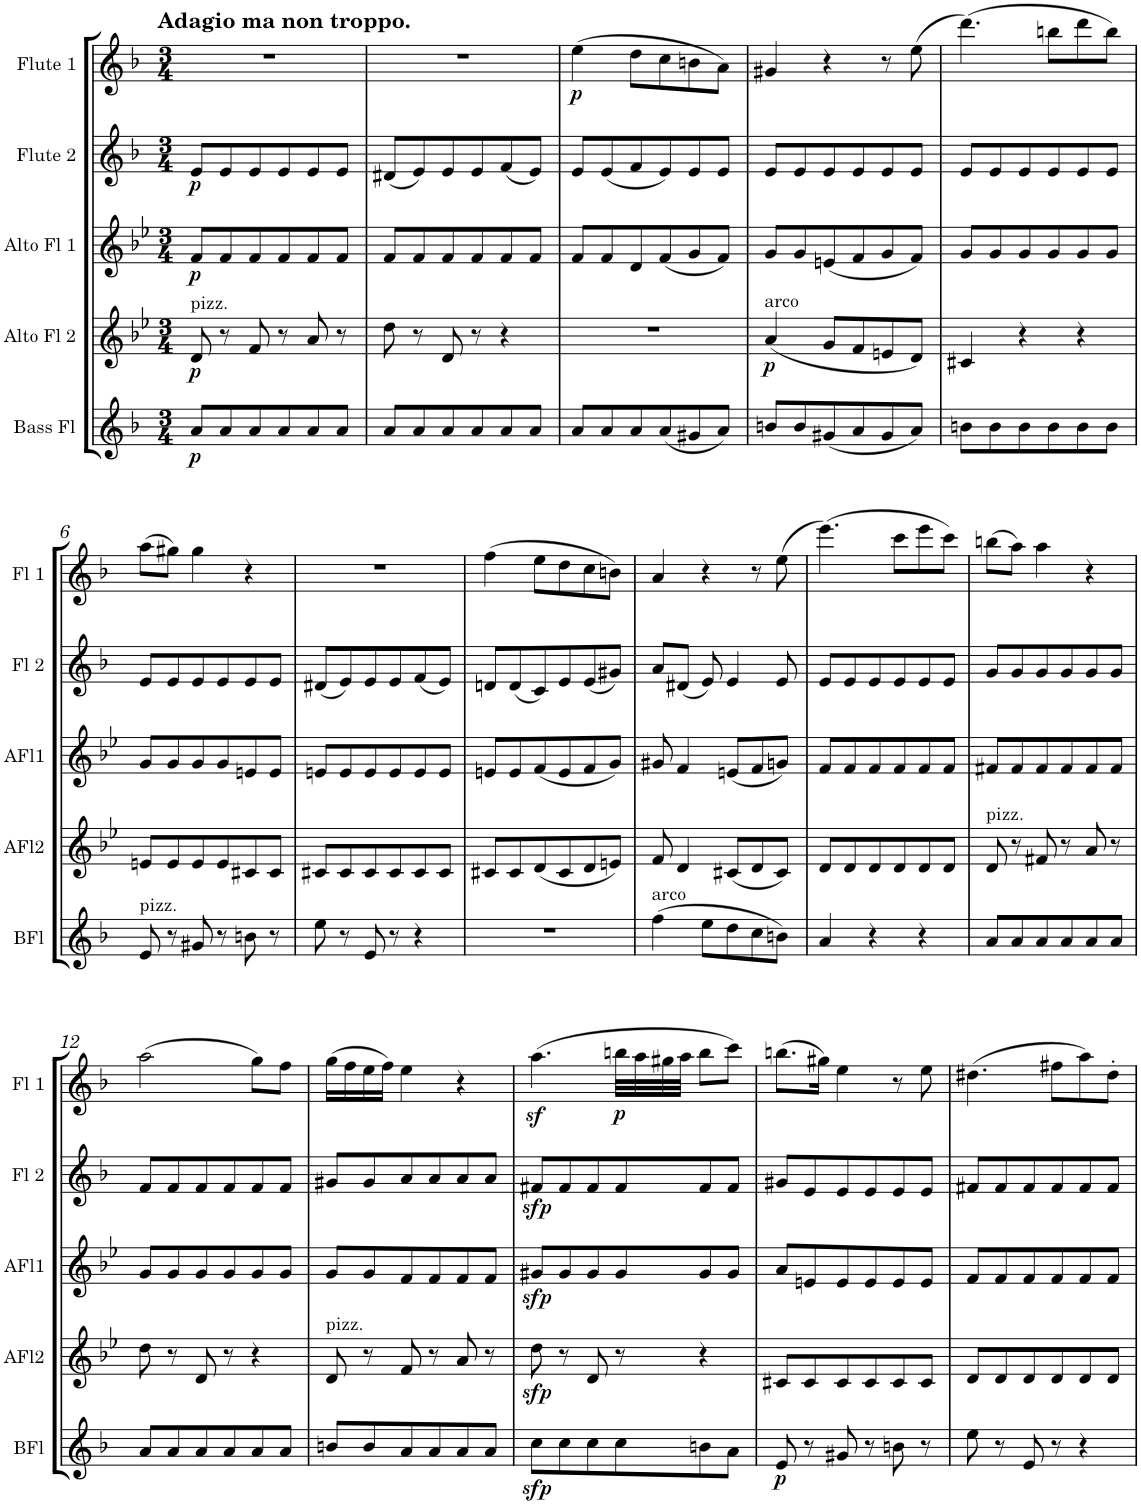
**kern	**dynam	**kern	**dynam	**kern	**dynam	**kern	**dynam	**kern	**dynam
*part5	*part5	*part4	*part4	*part3	*part3	*part2	*part2	*part1	*part1
*staff5	*staff5	*staff4	*staff4	*staff3	*staff3	*staff2	*staff2	*staff1	*staff1
*I"Bass Fl	*	*I"Alto Fl 2	*	*I"Alto Fl 1	*	*I"Flute 2	*	*I"Flute 1	*
*I'BFl	*	*I'AFl2	*	*I'AFl1	*	*I'Fl 2	*	*I'Fl 1	*
*clefG2	*	*clefG2	*	*clefG2	*	*clefG2	*	*clefG2	*
*Trd7c12	*	*Trd3c5	*	*Trd3c5	*	*	*	*	*
*k[b-]	*	*k[b-e-]	*	*k[b-e-]	*	*k[b-]	*	*k[b-]	*
*M3/4	*	*M3/4	*	*M3/4	*	*M3/4	*	*M3/4	*
=1	=1	=1	=1	=1	=1	=1	=1	=1	=1
!	!	!	!	!	!	!	!	!LO:TX:a:B:t=Adagio ma non troppo.	!
!	!	!LO:TX:a:t=pizz.	!	!	!	!	!	!	!
!	!LO:DY:b	!	!LO:DY:b	!	!LO:DY:b	!	!LO:DY:b	!	!
8a/L	p	8d/	p	8f/L	p	8e/L	p	2.r	.
8a/	.	8r	.	8f/	.	8e/	.	.	.
8a/	.	8f/	.	8f/	.	8e/	.	.	.
8a/	.	8r	.	8f/	.	8e/	.	.	.
8a/	.	8a/	.	8f/	.	8e/	.	.	.
8a/J	.	8r	.	8f/J	.	8e/J	.	.	.
=2	=2	=2	=2	=2	=2	=2	=2	=2	=2
8a/L	.	8dd\	.	8f/L	.	(8d#X/L	.	2.r	.
8a/	.	8r	.	8f/	.	8e/)	.	.	.
8a/	.	8d/	.	8f/	.	8e/	.	.	.
8a/	.	8r	.	8f/	.	8e/	.	.	.
8a/	.	4r	.	8f/	.	(8f/	.	.	.
8a/J	.	.	.	8f/J	.	8e/J)	.	.	.
=3	=3	=3	=3	=3	=3	=3	=3	=3	=3
!	!	!	!	!	!	!	!	!	!LO:DY:b
8a/L	.	2.r	.	8f/L	.	8e/L	.	(4ee\	p
8a/	.	.	.	8f/	.	(8e/	.	.	.
8a/	.	.	.	8d/	.	8f/	.	8dd\L	.
(8a/	.	.	.	(8f/	.	8e/)	.	8cc\	.
8g#X/	.	.	.	8g/	.	8e/	.	8bn\	.
8a/J)	.	.	.	8f/J)	.	8e/J	.	8a\J)	.
=4	=4	=4	=4	=4	=4	=4	=4	=4	=4
!	!	!LO:TX:a:t=arco	!	!	!	!	!	!	!
!	!	!	!LO:DY:b	!	!	!	!	!	!
8bn/L	.	(4a/	p	8g/L	.	8e/L	.	4g#X/	.
8b/	.	.	.	8g/	.	8e/	.	.	.
(8g#X/	.	8g/L	.	(8en/	.	8e/	.	4r	.
8a/	.	8f/	.	8f/	.	8e/	.	.	.
8g#/	.	8en/	.	8g/	.	8e/	.	8r	.
8a/J)	.	8d/J)	.	8f/J)	.	8e/J	.	(8ee\	.
=5	=5	=5	=5	=5	=5	=5	=5	=5	=5
8bn\L	.	4c#X/	.	8g/L	.	8e/L	.	(4.ddd\)	.
8b\	.	.	.	8g/	.	8e/	.	.	.
8b\	.	4r	.	8g/	.	8e/	.	.	.
8b\	.	.	.	8g/	.	8e/	.	8bbn\L	.
8b\	.	4r	.	8g/	.	8e/	.	8ddd\	.
8b\J	.	.	.	8g/J	.	8e/J	.	8bb\J)	.
!!LO:LB:g=z
=6	=6	=6	=6	=6	=6	=6	=6	=6	=6
!LO:TX:a:t=pizz.	!	!	!	!	!	!	!	!	!
8e/	.	8en/L	.	8g/L	.	8e/L	.	(8aa\L	.
8r	.	8e/	.	8g/	.	8e/	.	8gg#X\J)	.
8g#X/	.	8e/	.	8g/	.	8e/	.	4gg#\	.
8r	.	8e/	.	8g/	.	8e/	.	.	.
8bn\	.	8c#X/	.	8en/	.	8e/	.	4r	.
8r	.	8c#/J	.	8e/J	.	8e/J	.	.	.
=7	=7	=7	=7	=7	=7	=7	=7	=7	=7
8ee\	.	8c#X/L	.	8en/L	.	(8d#X/L	.	2.r	.
8r	.	8c#/	.	8e/	.	8e/)	.	.	.
8e/	.	8c#/	.	8e/	.	8e/	.	.	.
8r	.	8c#/	.	8e/	.	8e/	.	.	.
4r	.	8c#/	.	8e/	.	(8f/	.	.	.
.	.	8c#/J	.	8e/J	.	8e/J)	.	.	.
=8	=8	=8	=8	=8	=8	=8	=8	=8	=8
2.r	.	8c#X/L	.	8en/L	.	8dn/L	.	(4ff\	.
.	.	8c#/	.	8e/	.	(8d/	.	.	.
.	.	(8d/	.	(8f/	.	8c/)	.	8ee\L	.
.	.	8c#/	.	8e/	.	8e/	.	8dd\	.
.	.	8d/	.	8f/	.	(8e/	.	8cc\	.
.	.	8en/J)	.	8g/J)	.	8g#X/J)	.	8bn\J)	.
=9	=9	=9	=9	=9	=9	=9	=9	=9	=9
!LO:TX:a:t=arco	!	!	!	!	!	!	!	!	!
(4ff\	.	8f/	.	8g#X/	.	8a/L	.	4a/	.
.	.	4d/	.	4f/	.	(8d#X/J	.	.	.
8ee\L	.	.	.	.	.	8e/)	.	4r	.
8dd\	.	(8c#X/L	.	(8en/L	.	4e/	.	.	.
8cc\	.	8d/	.	8f/	.	.	.	8r	.
8bn\J)	.	8c#/J)	.	8gn/J)	.	8e/	.	(8ee\	.
=10	=10	=10	=10	=10	=10	=10	=10	=10	=10
4a/	.	8d/L	.	8f/L	.	8e/L	.	(4.eee\)	.
.	.	8d/	.	8f/	.	8e/	.	.	.
4r	.	8d/	.	8f/	.	8e/	.	.	.
.	.	8d/	.	8f/	.	8e/	.	8ccc\L	.
4r	.	8d/	.	8f/	.	8e/	.	8eee\	.
.	.	8d/J	.	8f/J	.	8e/J	.	8ccc\J)	.
=11	=11	=11	=11	=11	=11	=11	=11	=11	=11
!	!	!LO:TX:a:t=pizz.	!	!	!	!	!	!	!
8a/L	.	8d/	.	8f#X/L	.	8g/L	.	(8bbn\L	.
8a/	.	8r	.	8f#/	.	8g/	.	8aa\J)	.
8a/	.	8f#X/	.	8f#/	.	8g/	.	4aa\	.
8a/	.	8r	.	8f#/	.	8g/	.	.	.
8a/	.	8a/	.	8f#/	.	8g/	.	4r	.
8a/J	.	8r	.	8f#/J	.	8g/J	.	.	.
!!LO:LB:g=z
=12	=12	=12	=12	=12	=12	=12	=12	=12	=12
8a/L	.	8dd\	.	8g/L	.	8f/L	.	(2aa\	.
8a/	.	8r	.	8g/	.	8f/	.	.	.
8a/	.	8d/	.	8g/	.	8f/	.	.	.
8a/	.	8r	.	8g/	.	8f/	.	.	.
8a/	.	4r	.	8g/	.	8f/	.	8gg\L)	.
8a/J	.	.	.	8g/J	.	8f/J	.	8ff\J	.
=13	=13	=13	=13	=13	=13	=13	=13	=13	=13
!	!	!LO:TX:a:t=pizz.	!	!	!	!	!	!	!
8bn/L	.	8d/	.	8g/L	.	8g#X/L	.	(16gg\LL	.
.	.	.	.	.	.	.	.	16ff\	.
8b/	.	8r	.	8g/	.	8g#/	.	16ee\	.
.	.	.	.	.	.	.	.	16ff\JJ)	.
8a/	.	8f/	.	8f/	.	8a/	.	4ee\	.
8a/	.	8r	.	8f/	.	8a/	.	.	.
8a/	.	8a/	.	8f/	.	8a/	.	4r	.
8a/J	.	8r	.	8f/J	.	8a/J	.	.	.
=14	=14	=14	=14	=14	=14	=14	=14	=14	=14
!	!LO:DY:b	!	!LO:DY:b	!	!LO:DY:b	!	!LO:DY:b	!	!
8cc\L	sfp	8dd\	sfp	8g#X/L	sfp	8f#X/L	sfp	(4.aaz<\	.
8cc\	.	8r	.	8g#/	.	8f#/	.	.	.
8cc\	.	8d/	.	8g#/	.	8f#/	.	.	.
!	!	!	!	!	!	!	!	!	!LO:DY:b
8cc\	.	8r	.	8g#/	.	8f#/	.	32bbn\LLL	p
.	.	.	.	.	.	.	.	32aa\	.
.	.	.	.	.	.	.	.	32gg#X\	.
.	.	.	.	.	.	.	.	32aa\JJJ	.
8bn\	.	4r	.	8g#/	.	8f#/	.	8bb\L	.
8a\J	.	.	.	8g#/J	.	8f#/J	.	8ccc\J)	.
=15	=15	=15	=15	=15	=15	=15	=15	=15	=15
!	!LO:DY:b	!	!	!	!	!	!	!	!
8e/	p	8c#X/L	.	8a/L	.	8g#X/L	.	(8.bbn\L	.
8r	.	8c#/	.	8en/	.	8e/	.	.	.
.	.	.	.	.	.	.	.	16gg#X\Jk)	.
8g#X/	.	8c#/	.	8e/	.	8e/	.	4ee\	.
8r	.	8c#/	.	8e/	.	8e/	.	.	.
8bn\	.	8c#/	.	8e/	.	8e/	.	8r	.
8r	.	8c#/J	.	8e/J	.	8e/J	.	8ee\	.
=16	=16	=16	=16	=16	=16	=16	=16	=16	=16
8ee\	.	8d/L	.	8f/L	.	8f#X/L	.	(4.dd#X\	.
8r	.	8d/	.	8f/	.	8f#/	.	.	.
8e/	.	8d/	.	8f/	.	8f#/	.	.	.
8r	.	8d/	.	8f/	.	8f#/	.	8ff#X\L	.
4r	.	8d/	.	8f/	.	8f#/	.	8aa\)	.
.	.	8d/J	.	8f/J	.	8f#/J	.	8dd#'\J	.
=	=	=	=	=	=	=	=	=	=
*-	*-	*-	*-	*-	*-	*-	*-	*-	*-
